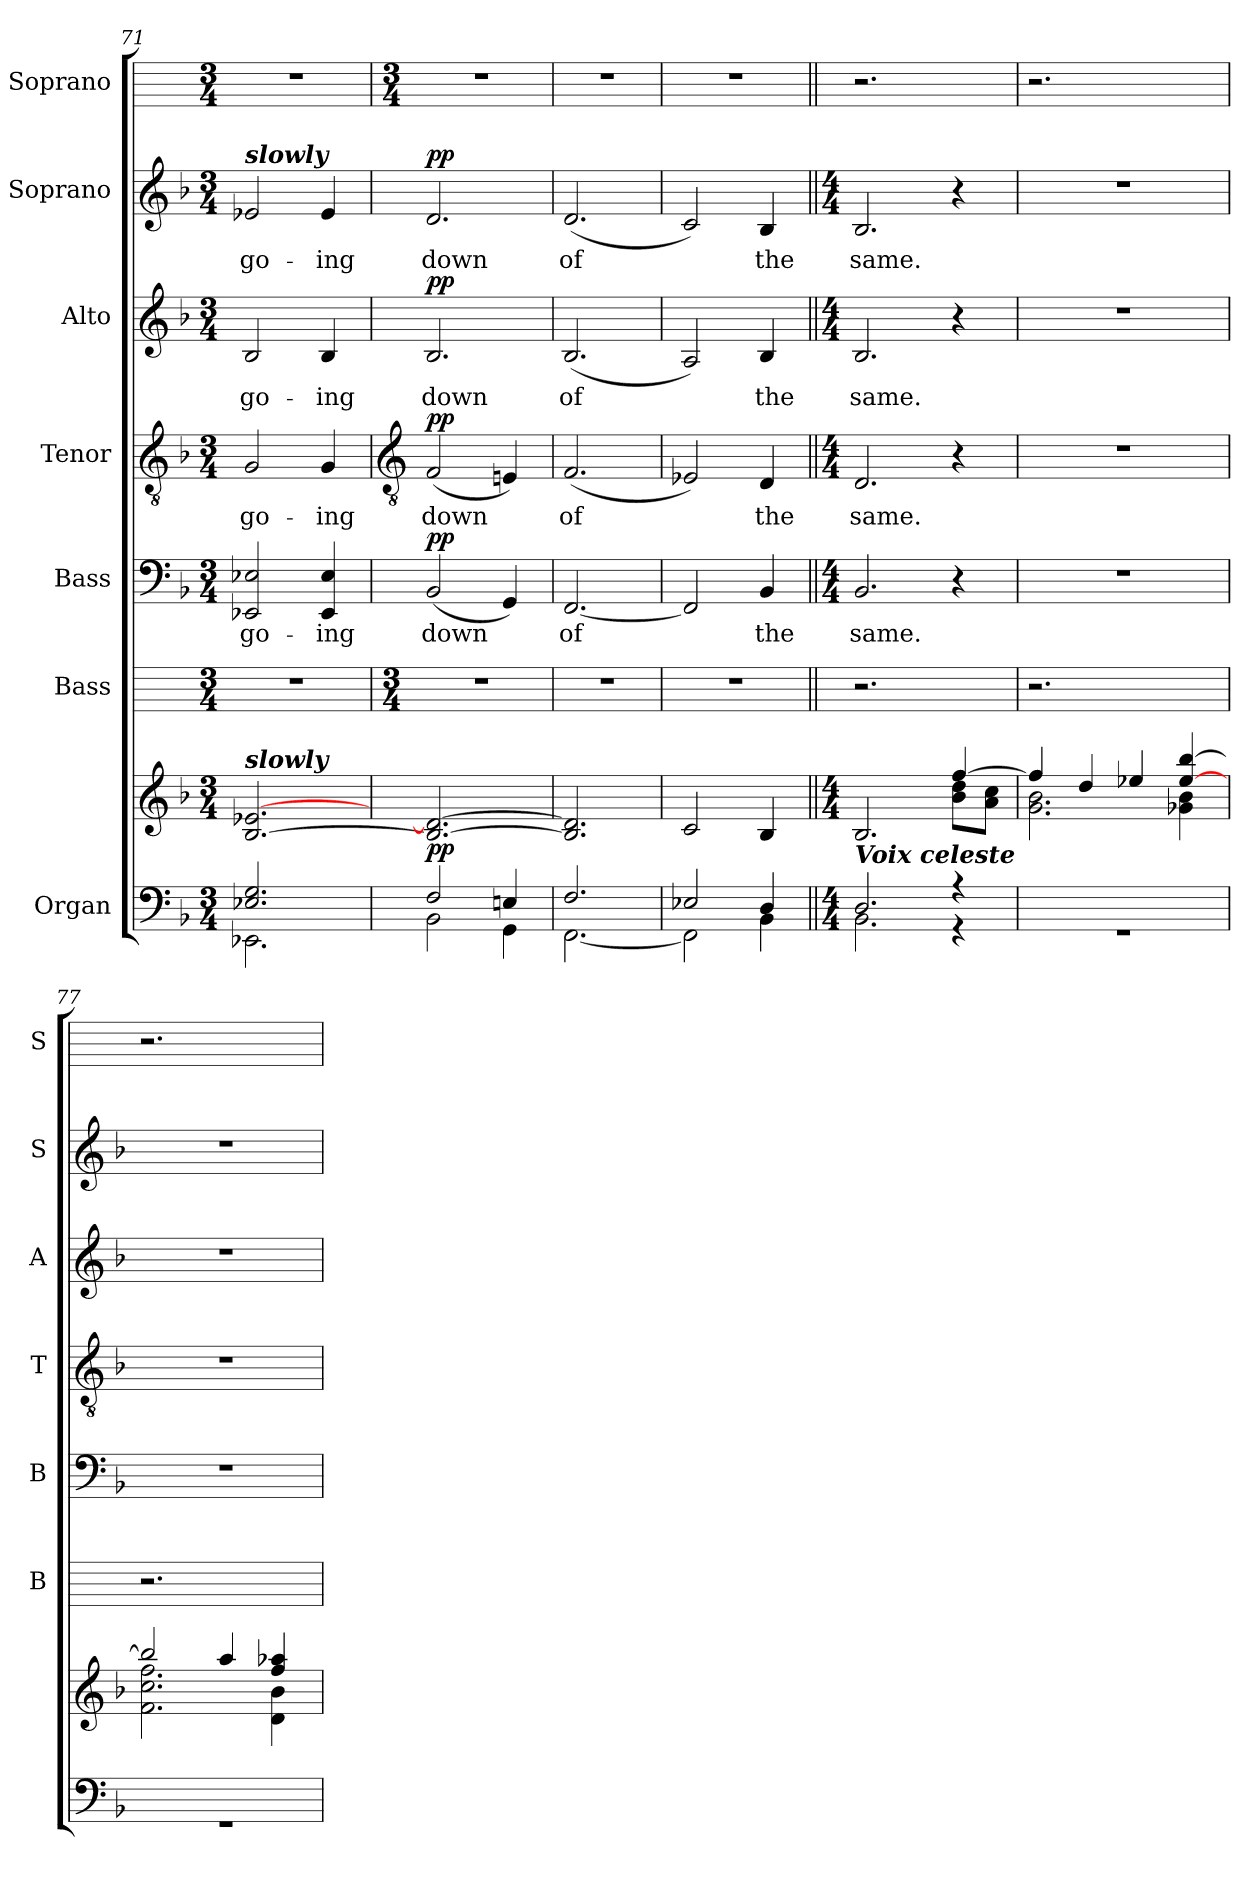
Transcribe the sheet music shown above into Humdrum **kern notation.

**kern	**kern	**dynam	**kern	**kern	**text	**dynam	**kern	**text	**dynam	**kern	**text	**dynam	**kern	**text	**dynam	**kern
*part7	*part7	*part7	*part6	*part5	*part5	*part5	*part4	*part4	*part4	*part3	*part3	*part3	*part2	*part2	*part2	*part1
*staff8	*staff7	*staff7/8	*staff6	*staff5	*staff5	*staff5	*staff4	*staff4	*staff4	*staff3	*staff3	*staff3	*staff2	*staff2	*staff2	*staff1
*I"Organ	*	*	*I"Bass	*I"Bass	*	*	*I"Tenor	*	*	*I"Alto	*	*	*I"Soprano	*	*	*I"Soprano
*	*	*	*I'B	*I'B	*	*	*I'T	*	*	*I'A	*	*	*I'S	*	*	*I'S
*clefF4	*clefG2	*	*	*clefF4	*	*	*clefGv2	*	*	*clefG2	*	*	*clefG2	*	*	*
*k[b-]	*k[b-]	*	*	*k[b-]	*	*	*k[b-]	*	*	*k[b-]	*	*	*k[b-]	*	*	*
*F:	*F:	*	*	*F:	*	*	*F:	*	*	*F:	*	*	*F:	*	*	*
*M3/4	*M3/4	*	*M3/4	*M3/4	*	*	*M3/4	*	*	*M3/4	*	*	*M3/4	*	*	*M3/4
=71	=71	=71	=71	=71	=71	=71	=71	=71	=71	=71	=71	=71	=71	=71	=71	=71
*^	*^	*	*	*	*	*	*	*	*	*	*	*	*	*	*	*
!	!	!	!	!	!	!	!	!	!	!	!	!	!	!	!LO:TX:a:Bi:t=slowly	!	!	!
!	!	!LO:TX:a:Bi:t=slowly	!	!	!	!	!	!	!	!	!	!	!	!	!	!	!	!
!	!	!	!	!	!	!	!LO:LY:b	!	!	!LO:LY:b	!	!	!LO:LY:b	!	!	!LO:LY:b	!	!
2.E-X/ 2.G/	2.EE-X\	[2.B-/ [2.e-X/	2.ryy	.	2.r	2EE-X 2E-X	go-	.	2G	go-	.	2B-	go-	.	2e-X	go-	.	2.r
!	!	!	!	!	!	!	!LO:LY:b	!	!	!LO:LY:b	!	!	!LO:LY:b	!	!	!LO:LY:b	!	!
.	.	.	.	.	.	4EE- 4E-	-ing	.	4G	-ing	.	4B-	-ing	.	4e-	-ing	.	.
!!LO:LB:g=z
=72	=72	=72	=72	=72	=72	=72	=72	=72	=72	=72	=72	=72	=72	=72	=72	=72	=72	=72
*	*	*	*	*	*	*	*	*	*clefGv2	*	*	*	*	*	*	*	*	*
*	*	*	*	*	*M3/4	*	*	*	*	*	*	*	*	*	*	*	*	*M3/4
!	!	!	!	!LO:DY:b	!	!	!LO:LY:b	!LO:DY:b	!	!LO:LY:b	!LO:DY:b	!	!LO:LY:b	!LO:DY:b	!	!LO:LY:b	!LO:DY:b	!
2F/	2BB-\	2.B-/_ 2.d/_	2.ryy	pp	2.r	(<2BB-	down	pp	(<2F	down	pp	2.B-	down	pp	2.d	down	pp	2.r
4En/	4GG\	.	.	.	.	4GG)	.	.	4En)	.	.	.	.	.	.	.	.	.
=73	=73	=73	=73	=73	=73	=73	=73	=73	=73	=73	=73	=73	=73	=73	=73	=73	=73	=73
!	!	!	!	!	!	!	!LO:LY:b	!	!	!LO:LY:b	!	!	!LO:LY:b	!	!	!LO:LY:b	!	!
2.F/	[2.FF\	2.B-/] 2.d/]	2.ryy	.	2.r	[2.FF	of	.	(<2.F	of	.	(<2.B-	of	.	(<2.d	of	.	2.r
=74	=74	=74	=74	=74	=74	=74	=74	=74	=74	=74	=74	=74	=74	=74	=74	=74	=74	=74
2E-X/	2FF\]	2c/	2.ryy	.	2.r	2FF]	.	.	2E-X)	.	.	2A)	.	.	2c)	.	.	2.r
!	!	!	!	!	!	!	!LO:LY:b	!	!	!LO:LY:b	!	!	!LO:LY:b	!	!	!LO:LY:b	!	!
4D/	4BB-\	4B-/	.	.	.	4BB-	the	.	4D	the	.	4B-	the	.	4B-	the	.	.
=75||	=75||	=75||	=75||	=75||	=75||	=75||	=75||	=75||	=75||	=75||	=75||	=75||	=75||	=75||	=75||	=75||	=75||	=75||
*M4/4	*	*M4/4	*	*	*	*M4/4	*	*	*M4/4	*	*	*M4/4	*	*	*M4/4	*	*	*
*	*	*MM72	*	*	*	*	*	*	*	*	*	*	*	*	*MM72	*	*	*
!LO:TX:a:Bi:t=Voix celeste	!	!	!	!	!	!	!	!	!	!	!	!	!	!	!	!	!	!
!	!	!	!	!	!	!	!LO:LY:b	!	!	!LO:LY:b	!	!	!LO:LY:b	!	!	!LO:LY:b	!	!
2.D/	2.BB-\	2.B-/	2.ryy	.	2.r	2.BB-	same.	.	2.D	same.	.	2.B-	same.	.	2.B-	same.	.	2.r
4r	4r	[4ff/	8b-\ 8dd\L	.	4ryy	4r	.	.	4r	.	.	4r	.	.	4r	.	.	4ryy
.	.	.	8a\ 8cc\J	.	.	.	.	.	.	.	.	.	.	.	.	.	.	.
=76	=76	=76	=76	=76	=76	=76	=76	=76	=76	=76	=76	=76	=76	=76	=76	=76	=76	=76
1ryy	1r	4ff/]	2.g\ 2.b-\	.	2.r	1r	.	.	1r	.	.	1r	.	.	1r	.	.	2.r
.	.	4dd/	.	.	.	.	.	.	.	.	.	.	.	.	.	.	.	.
.	.	4ee-X/	.	.	.	.	.	.	.	.	.	.	.	.	.	.	.	.
.	.	[4ee-/ [4bb-/	4g-X\ 4b-\	.	4ryy	.	.	.	.	.	.	.	.	.	.	.	.	4ryy
=77	=77	=77	=77	=77	=77	=77	=77	=77	=77	=77	=77	=77	=77	=77	=77	=77	=77	=77
1ryy	1r	2bb-/]	2.f\ 2.cc\ 2.ff\	.	2.r	1r	.	.	1r	.	.	1r	.	.	1r	.	.	2.r
.	.	4aa/	.	.	.	.	.	.	.	.	.	.	.	.	.	.	.	.
.	.	4ff/ 4aa-X/	4d\ 4b-\	.	4ryy	.	.	.	.	.	.	.	.	.	.	.	.	4ryy
*v	*v	*	*	*	*	*	*	*	*	*	*	*	*	*	*	*	*	*
*	*v	*v	*	*	*	*	*	*	*	*	*	*	*	*	*	*	*
=	=	=	=	=	=	=	=	=	=	=	=	=	=	=	=	=
*-	*-	*-	*-	*-	*-	*-	*-	*-	*-	*-	*-	*-	*-	*-	*-	*-
